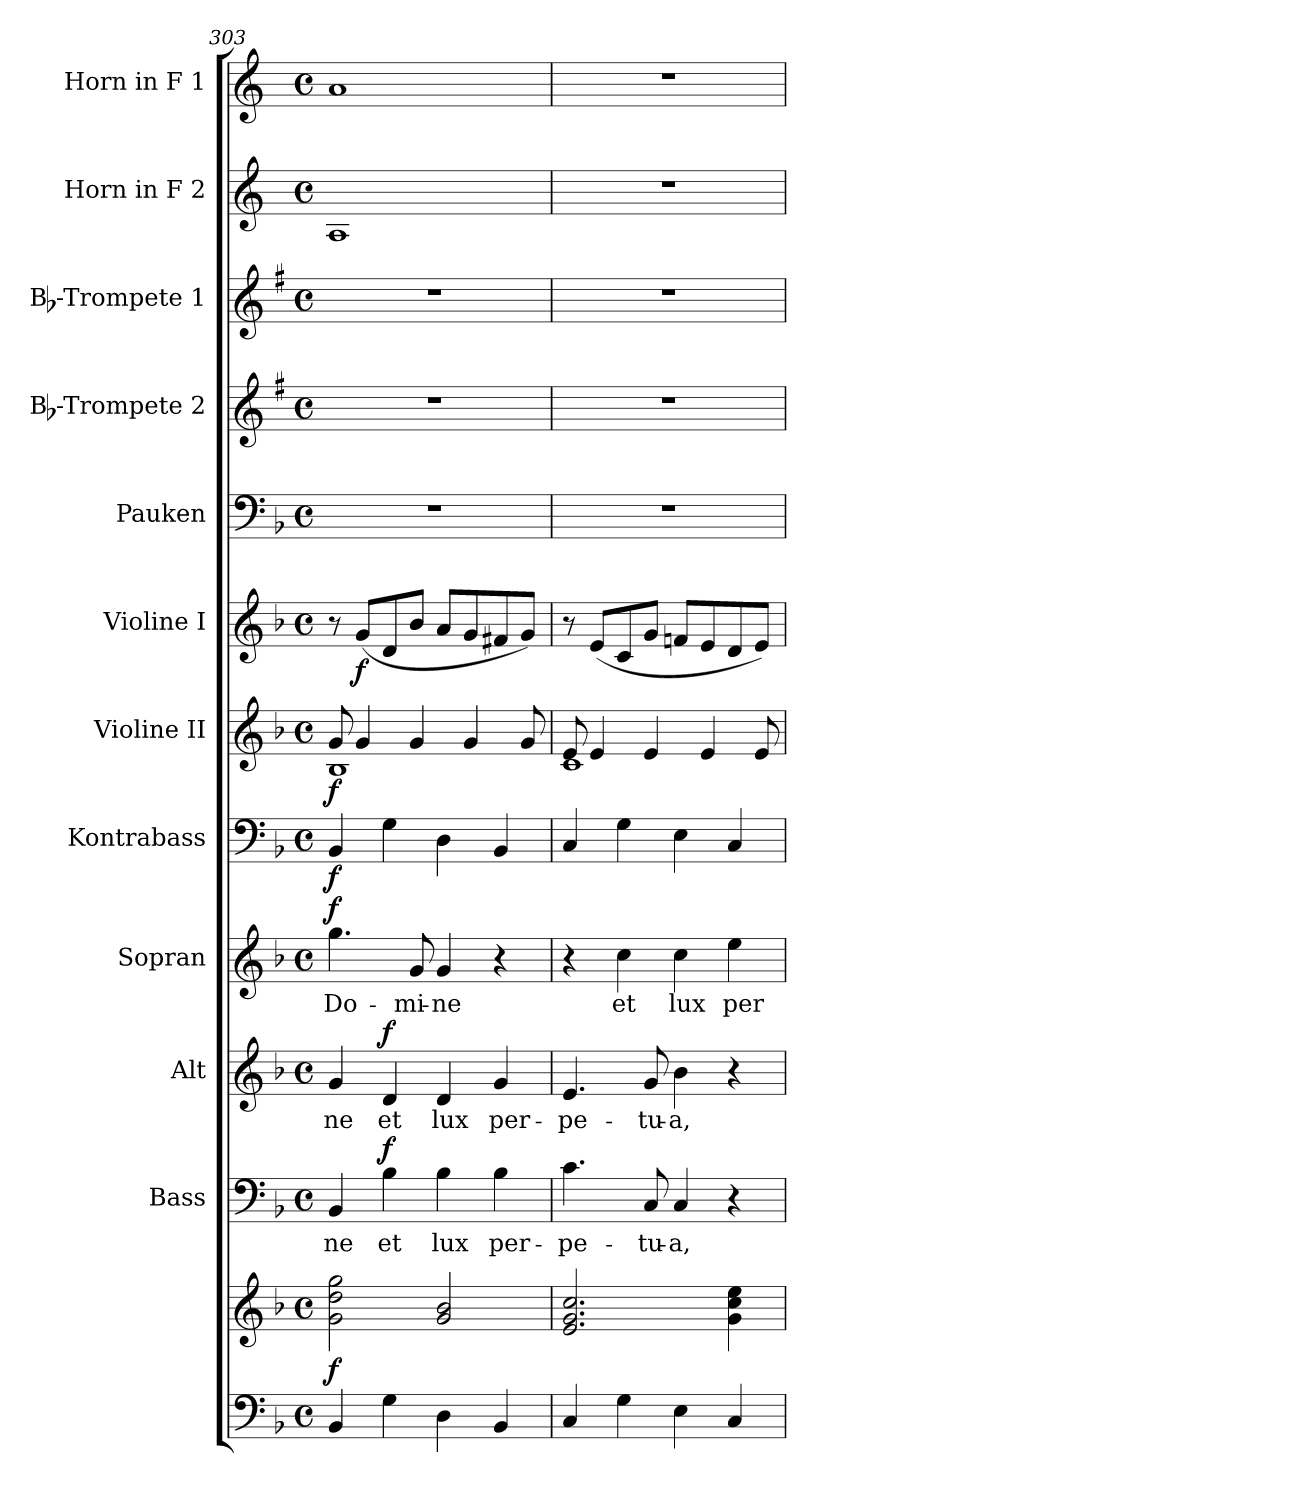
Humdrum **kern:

**kern	**kern	**dynam	**kern	**text	**dynam	**kern	**text	**dynam	**kern	**text	**dynam	**kern	**dynam	**kern	**dynam	**kern	**dynam	**kern	**kern	**kern	**kern	**kern
*part12	*part12	*part12	*part11	*part11	*part11	*part10	*part10	*part10	*part9	*part9	*part9	*part8	*part8	*part7	*part7	*part6	*part6	*part5	*part4	*part3	*part2	*part1
*staff13	*staff12	*staff12/13	*staff11	*staff11	*staff11	*staff10	*staff10	*staff10	*staff9	*staff9	*staff9	*staff8	*staff8	*staff7	*staff7	*staff6	*staff6	*staff5	*staff4	*staff3	*staff2	*staff1
*	*	*	*I"Bass	*	*	*I"Alt	*	*	*I"Sopran	*	*	*I"Kontrabass	*	*I"Violine II	*	*I"Violine I	*	*I"Pauken	*I"Bb-Trompete 2	*I"Bb-Trompete 1	*I"Horn in F 2	*I"Horn in F 1
*	*	*	*I'B.	*	*	*I'A.	*	*	*I'S.	*	*	*I'Kb.	*	*I'Vl. II	*	*I'Vl. I	*	*I'Pk.	*I'Bb Trp. 2	*I'Bb Trp. 1	*	*
*clefF4	*clefG2	*	*clefF4	*	*	*clefG2	*	*	*clefG2	*	*	*clefF4	*	*clefG2	*	*clefG2	*	*clefF4	*clefG2	*clefG2	*clefG2	*clefG2
*	*	*	*	*	*	*	*	*	*	*	*	*ITrd7c12	*	*	*	*	*	*	*ITrd1c2	*ITrd1c2	*ITrd4c7	*ITrd4c7
*k[b-]	*k[b-]	*	*k[b-]	*	*	*k[b-]	*	*	*k[b-]	*	*	*k[b-]	*	*k[b-]	*	*k[b-]	*	*k[b-]	*k[b-]	*k[b-]	*k[b-]	*k[b-]
*F:	*F:	*	*F:	*	*	*F:	*	*	*F:	*	*	*F:	*	*F:	*	*F:	*	*F:	*F:	*F:	*F:	*F:
*M4/4	*M4/4	*	*M4/4	*	*	*M4/4	*	*	*M4/4	*	*	*M4/4	*	*M4/4	*	*M4/4	*	*M4/4	*M4/4	*M4/4	*M4/4	*M4/4
*met(c)	*met(c)	*	*met(c)	*	*	*met(c)	*	*	*met(c)	*	*	*met(c)	*	*met(c)	*	*met(c)	*	*met(c)	*met(c)	*met(c)	*met(c)	*met(c)
=303	=303	=303	=303	=303	=303	=303	=303	=303	=303	=303	=303	=303	=303	=303	=303	=303	=303	=303	=303	=303	=303	=303
!	!	!LO:DY:a=2	!	!LO:LY:b	!	!	!LO:LY:b	!	!	!LO:LY:b	!LO:DY:a	!	!LO:DY:b	!	!LO:DY:b	!	!	!	!	!	!	!
*	*	*	*	*	*	*	*	*	*	*	*	*	*	*^	*	*	*	*	*	*	*	*
4BB-/	2g\ 2dd\ 2gg\	f	4BB-/	-ne	.	4g/	-ne	.	4.gg\	Do-	f	4BBB-/	f	8g/	1B-	f	8r	.	1r	1r	1r	1D	1d
!	!	!	!	!	!	!	!	!	!	!	!	!	!	!	!	!	!	!LO:DY:b	!	!	!	!	!
.	.	.	.	.	.	.	.	.	.	.	.	.	.	4g/	.	.	(<8g/L	f	.	.	.	.	.
!	!	!	!	!LO:LY:b	!LO:DY:a	!	!LO:LY:b	!LO:DY:a	!	!	!	!	!	!	!	!	!	!	!	!	!	!	!
4G\	.	.	4B-\	et	f	4d/	et	f	.	.	.	4GG\	.	.	.	.	8d/	.	.	.	.	.	.
!	!	!	!	!	!	!	!	!	!	!LO:LY:b	!	!	!	!	!	!	!	!	!	!	!	!	!
.	.	.	.	.	.	.	.	.	8g/	-mi-	.	.	.	4g/	.	.	8b-/J	.	.	.	.	.	.
!	!	!	!	!LO:LY:b	!	!	!LO:LY:b	!	!	!LO:LY:b	!	!	!	!	!	!	!	!	!	!	!	!	!
4D\	2g/ 2b-/	.	4B-\	lux	.	4d/	lux	.	4g/	-ne	.	4DD\	.	.	.	.	8a/L	.	.	.	.	.	.
.	.	.	.	.	.	.	.	.	.	.	.	.	.	4g/	.	.	8g/	.	.	.	.	.	.
!	!	!	!	!LO:LY:b	!	!	!LO:LY:b	!	!	!	!	!	!	!	!	!	!	!	!	!	!	!	!
4BB-/	.	.	4B-\	per-	.	4g/	per-	.	4r	.	.	4BBB-/	.	.	.	.	8f#X/	.	.	.	.	.	.
.	.	.	.	.	.	.	.	.	.	.	.	.	.	8g/	.	.	8g/J)	.	.	.	.	.	.
!!LO:PB:g=z
=304	=304	=304	=304	=304	=304	=304	=304	=304	=304	=304	=304	=304	=304	=304	=304	=304	=304	=304	=304	=304	=304	=304	=304
!	!	!	!	!LO:LY:b	!	!	!LO:LY:b	!	!	!	!	!	!	!	!	!	!	!	!	!	!	!	!
4C/	2.e/ 2.g/ 2.cc/	.	4.c\	-pe-	.	4.e/	-pe-	.	4r	.	.	4CC/	.	8e/	1c	.	8r	.	1r	1r	1r	1r	1r
.	.	.	.	.	.	.	.	.	.	.	.	.	.	4e/	.	.	(<8e/L	.	.	.	.	.	.
!	!	!	!	!	!	!	!	!	!	!LO:LY:b	!	!	!	!	!	!	!	!	!	!	!	!	!
4G\	.	.	.	.	.	.	.	.	4cc\	et	.	4GG\	.	.	.	.	8c/	.	.	.	.	.	.
!	!	!	!	!LO:LY:b	!	!	!LO:LY:b	!	!	!	!	!	!	!	!	!	!	!	!	!	!	!	!
.	.	.	8C/	-tu-	.	8g/	-tu-	.	.	.	.	.	.	4e/	.	.	8g/J	.	.	.	.	.	.
!	!	!	!	!LO:LY:b	!	!	!LO:LY:b	!	!	!LO:LY:b	!	!	!	!	!	!	!	!	!	!	!	!	!
4E\	.	.	4C/	-a,	.	4b-\	-a,	.	4cc\	lux	.	4EE\	.	.	.	.	8fn/L	.	.	.	.	.	.
.	.	.	.	.	.	.	.	.	.	.	.	.	.	4e/	.	.	8e/	.	.	.	.	.	.
!	!	!	!	!	!	!	!	!	!	!LO:LY:b	!	!	!	!	!	!	!	!	!	!	!	!	!
4C/	4g\ 4cc\ 4ee\	.	4r	.	.	4r	.	.	4ee\	per-	.	4CC/	.	.	.	.	8d/	.	.	.	.	.	.
.	.	.	.	.	.	.	.	.	.	.	.	.	.	8e/	.	.	8e/J)	.	.	.	.	.	.
*	*	*	*	*	*	*	*	*	*	*	*	*	*	*v	*v	*	*	*	*	*	*	*	*
=	=	=	=	=	=	=	=	=	=	=	=	=	=	=	=	=	=	=	=	=	=	=
*-	*-	*-	*-	*-	*-	*-	*-	*-	*-	*-	*-	*-	*-	*-	*-	*-	*-	*-	*-	*-	*-	*-
